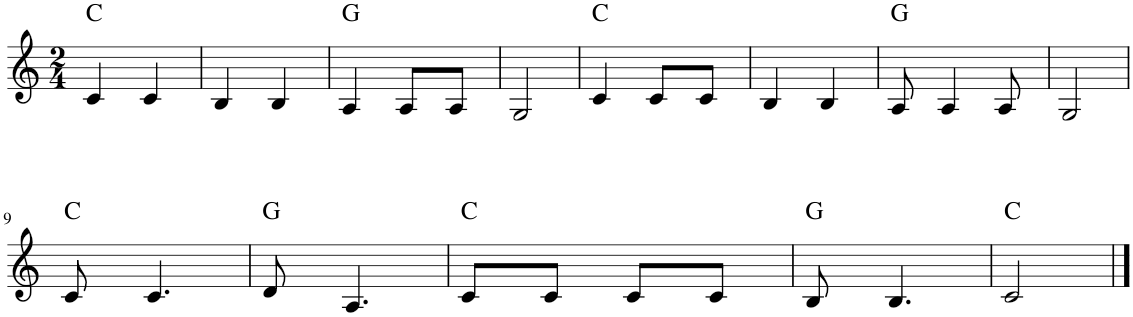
**kern	**harte
*part1	*part1
*staff1	*
*I"Choir	*
*I'Ch	*
*clefG2	*
*k[]	*
*M2/4	*
=1	=1
4c/	C:maj
4c/	.
=2	=2
4B/	.
4B/	.
=3	=3
4A/	G:maj
8A/L	.
8A/J	.
=4	=4
2G/	.
=5	=5
4c/	C:maj
8c/L	.
8c/J	.
=6	=6
4B/	.
4B/	.
=7	=7
8A/	G:maj
4A/	.
8A/	.
=8	=8
2G/	.
!!LO:LB:g=z
=9	=9
8c/	C:maj
4.c/	.
=10	=10
8d/	G:maj
4.A/	.
=11	=11
8c/L	C:maj
8c/J	.
8c/L	.
8c/J	.
=12	=12
8B/	G:maj
4.B/	.
=13	=13
2c/	C:maj
==	==
*-	*-
